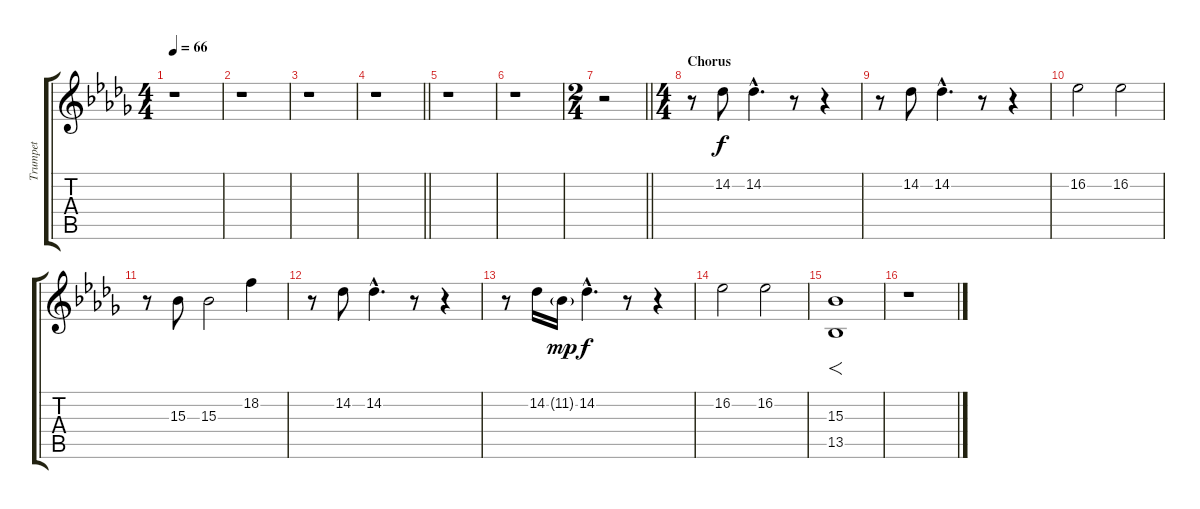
\track ("Trumpet" "Trumpet") {instrument trumpet}
\staff {score tabs}
\tuning (E4 B3 G3 D3 A2 E2) {hide}
\ts (4 4)
\tempo 66
\clef g2
\ks db
r.1{dy f} |
r.1 |
r.1 |
\barLineRight lightlight
r.1 |
\section ("" "")
r.1 |
r.1 |
\ts (2 4)
\barLineRight lightlight
r.2 |
\ts (4 4)
\section ("" "Chorus")
r.8 14.2.8 14.2{hac}.4{d} r.8 r.4 |
r.8 14.2.8 14.2{hac}.4{d} r.8 r.4 |
16.2.2 16.2.2 |
r.8 15.3.8 15.3.2 18.2.4 |
r.8 14.2.8 14.2{hac}.4{d} r.8 r.4 |
r.8 14.2.16 11.2{g}.16{dy mp} 14.2{hac}.4{d dy f} r.8 r.4 |
16.2.2 16.2.2 |
(15.3 13.5).1{f} |
r.1
